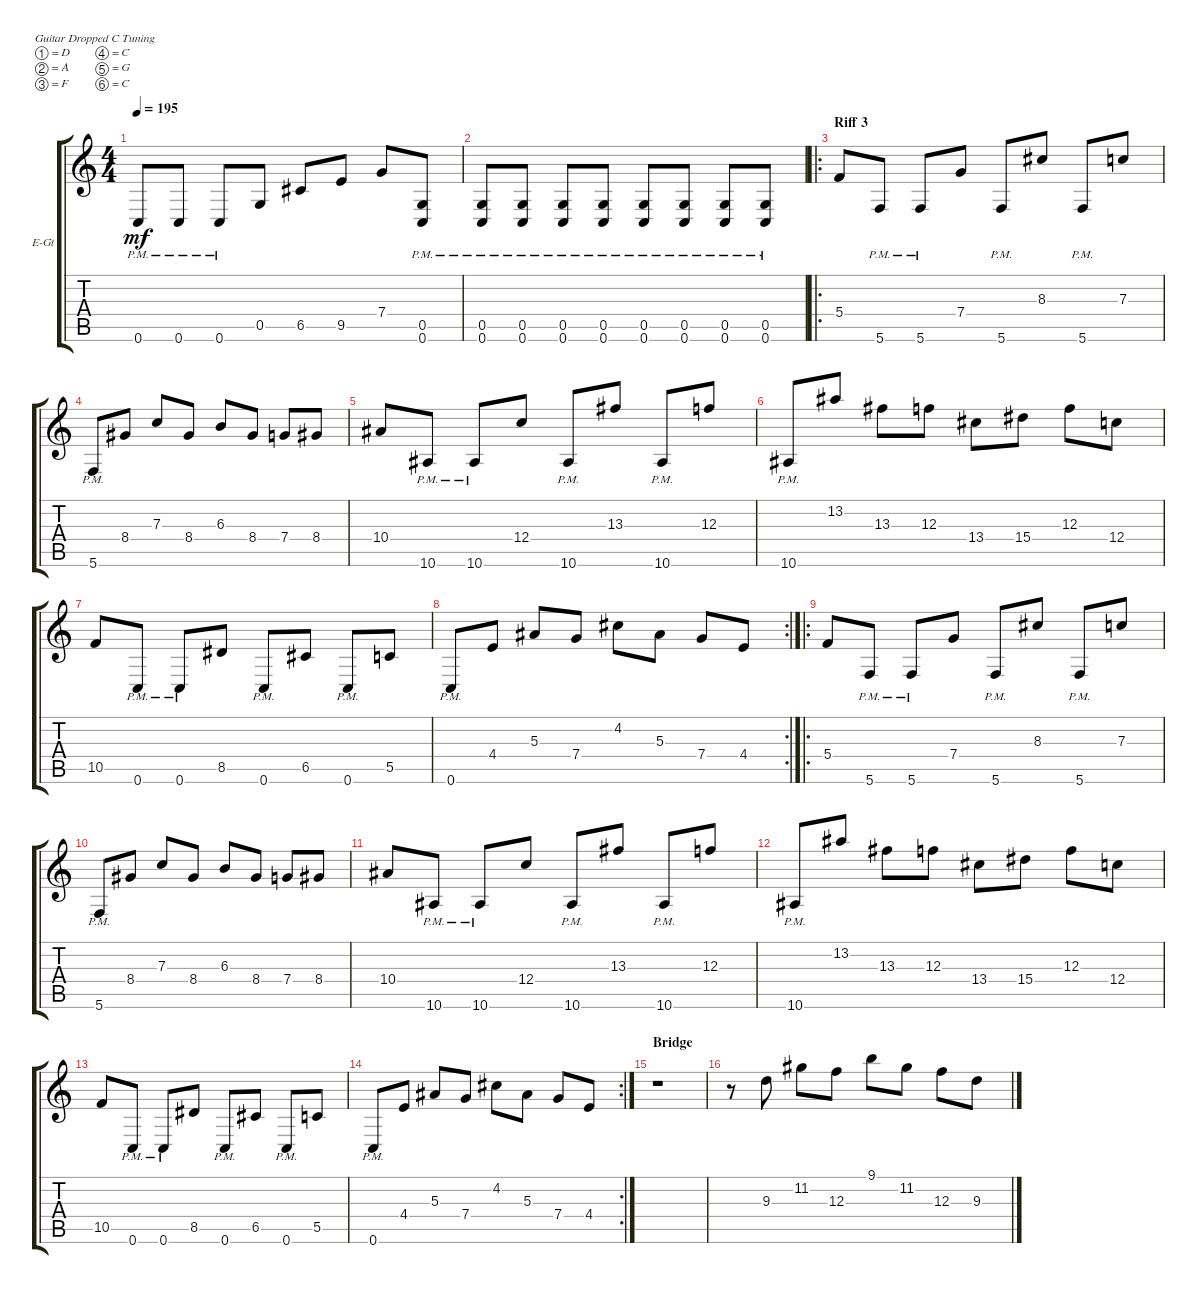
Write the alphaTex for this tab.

\defaultSystemsLayout 4
\bracketExtendMode groupsimilarinstruments
\firstSystemTrackNameOrientation horizontal
\otherSystemsTrackNameOrientation horizontal
\track ("Guitar 2" "E-Gt") {instrument distortionguitar}
\staff {score tabs}
\tuning (D4 A3 F3 C3 G2 C2)
\ts (4 4)
\tempo 195
\clef g2
\ks c
0.6{pm}.8{dy mf} 0.6{pm}.8 0.6{pm}.8 0.5.8 6.5.8 9.5.8 7.4.8 (0.6{pm} 0.5).8 |
(0.6{pm} 0.5{pm}).8 (0.6{pm} 0.5{pm}).8 (0.6{pm} 0.5{pm}).8 (0.6{pm} 0.5{pm}).8 (0.6{pm} 0.5{pm}).8 (0.6{pm} 0.5{pm}).8 (0.6{pm} 0.5{pm}).8 (0.6{pm} 0.5{pm}).8 |
\ro
\section ("" "Riff 3")
5.4.8 5.6{pm}.8 5.6{pm}.8 7.4.8 5.6{pm}.8 8.3.8 5.6{pm}.8 7.3.8 |
5.6{pm}.8 8.4.8 7.3.8 8.4.8 6.3.8 8.4.8 7.4.8 8.4.8 |
10.4.8 10.6{pm}.8 10.6{pm}.8 12.4.8 10.6{pm}.8 13.3.8 10.6{pm}.8 12.3.8 |
10.6{pm}.8 13.2.8 13.3.8 12.3.8 13.4.8 15.4.8 12.3.8 12.4.8 |
10.5.8 0.6{pm}.8 0.6{pm}.8 8.5.8 0.6{pm}.8 6.5.8 0.6{pm}.8 5.5.8 |
\rc 2
0.6{pm}.8 4.4.8 5.3.8 7.4.8 4.2.8 5.3.8 7.4.8 4.4.8 |
\ro
5.4.8 5.6{pm}.8 5.6{pm}.8 7.4.8 5.6{pm}.8 8.3.8 5.6{pm}.8 7.3.8 |
5.6{pm}.8 8.4.8 7.3.8 8.4.8 6.3.8 8.4.8 7.4.8 8.4.8 |
10.4.8 10.6{pm}.8 10.6{pm}.8 12.4.8 10.6{pm}.8 13.3.8 10.6{pm}.8 12.3.8 |
10.6{pm}.8 13.2.8 13.3.8 12.3.8 13.4.8 15.4.8 12.3.8 12.4.8 |
10.5.8 0.6{pm}.8 0.6{pm}.8 8.5.8 0.6{pm}.8 6.5.8 0.6{pm}.8 5.5.8 |
\rc 2
0.6{pm}.8 4.4.8 5.3.8 7.4.8 4.2.8 5.3.8 7.4.8 4.4.8 |
\section ("" "Bridge")
r.1 |
r.8 9.3.8 11.2.8 12.3.8 9.1.8 11.2.8 12.3.8 9.3.8
